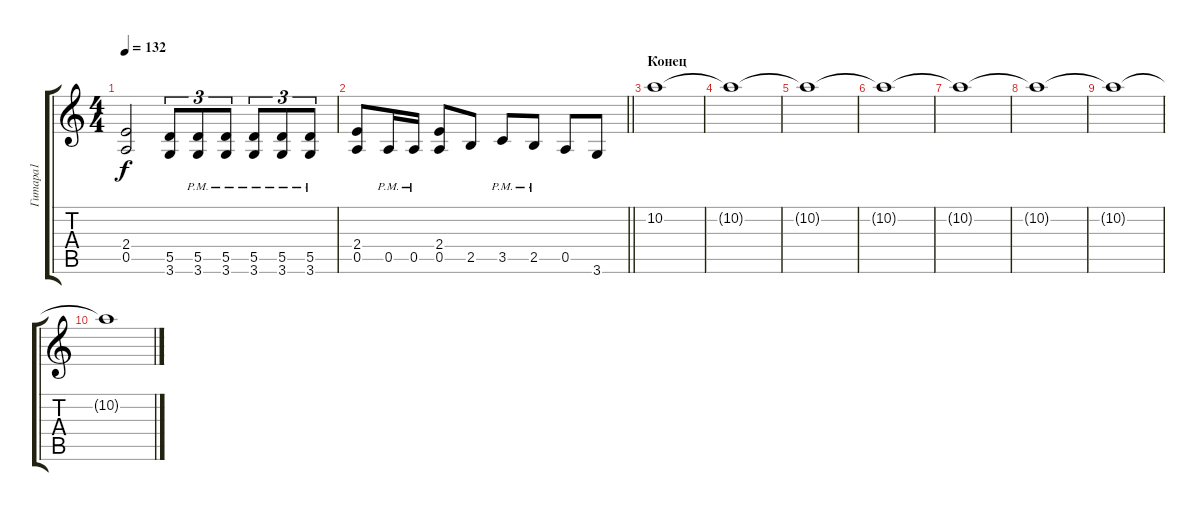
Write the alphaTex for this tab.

\track ("Гитара1" "Гитара1") {instrument distortionguitar}
\staff {score tabs}
\tuning (E4 B3 G3 D3 A2 E2) {hide}
\ts (4 4)
\tempo 132
\clef g2
\ks c
(2.4 0.5).2{dy f} (5.5 3.6).8{tu (3 2)} (5.5{pm} 3.6{pm}).8{tu (3 2)} (5.5{pm} 3.6{pm}).8{tu (3 2)} (5.5{pm} 3.6{pm}).8{tu (3 2)} (5.5{pm} 3.6{pm}).8{tu (3 2)} (5.5{pm} 3.6{pm}).8{tu (3 2)} |
\barLineRight lightlight
(2.4 0.5).8 0.5{pm}.16 0.5{pm}.16 (2.4 0.5).8 2.5.8 3.5{pm}.8 2.5{pm}.8 0.5.8 3.6.8 |
\section ("" "Конец")
10.2.1 |
10.2{t}.1 |
10.2{t}.1 |
10.2{t}.1 |
10.2{t}.1 |
10.2{t}.1 |
10.2{t}.1 |
10.2{t}.1
